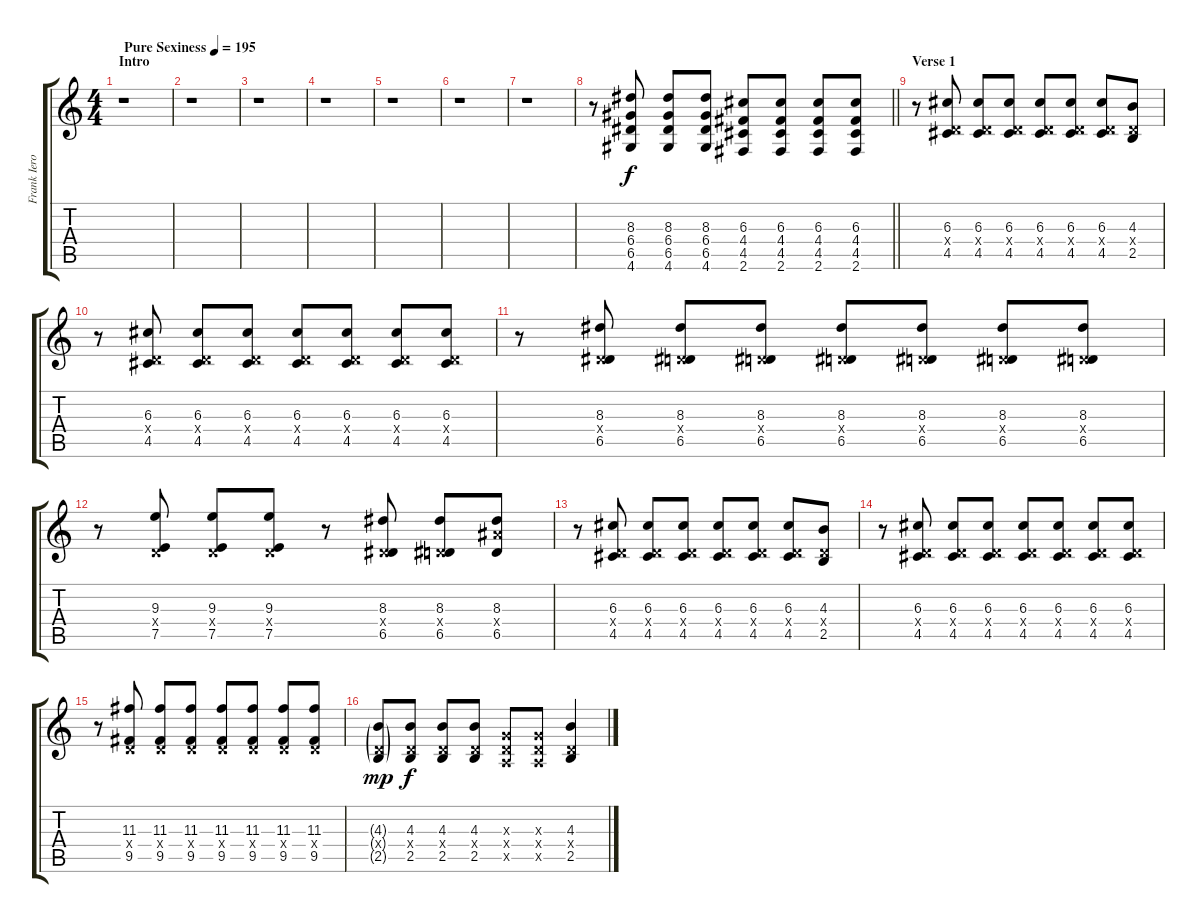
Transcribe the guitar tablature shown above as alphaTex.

\track ("Frank Iero" "Frank Iero") {instrument distortionguitar}
\staff {score tabs}
\tuning (E4 B3 G3 D3 A2 E2) {hide}
\ts (4 4)
\section ("" "Intro")
\tempo (195 "Pure Sexiness")
\clef g2
\ks c
r.1{dy f instrument distortionguitar} |
r.1 |
r.1 |
r.1 |
r.1 |
r.1 |
r.1 |
\barLineRight lightlight
r.8 (8.3 6.4 6.5 4.6).8 (8.3 6.4 6.5 4.6).8 (8.3 6.4 6.5 4.6).8 (6.3 4.4 4.5 2.6).8 (6.3 4.4 4.5 2.6).8 (6.3 4.4 4.5 2.6).8 (6.3 4.4 4.5 2.6).8 |
\section ("" "Verse 1")
r.8 (6.3 0.4{x} 4.5).8 (6.3 0.4{x} 4.5).8 (6.3 0.4{x} 4.5).8 (6.3 0.4{x} 4.5).8 (6.3 0.4{x} 4.5).8 (6.3 0.4{x} 4.5).8 (4.3 0.4{x} 2.5).8 |
r.8 (6.3 0.4{x} 4.5).8 (6.3 0.4{x} 4.5).8 (6.3 0.4{x} 4.5).8 (6.3 0.4{x} 4.5).8 (6.3 0.4{x} 4.5).8 (6.3 0.4{x} 4.5).8 (6.3 0.4{x} 4.5).8 |
r.8 (8.3 0.4{x} 6.5).8 (8.3 0.4{x} 6.5).8 (8.3 0.4{x} 6.5).8 (8.3 0.4{x} 6.5).8 (8.3 0.4{x} 6.5).8 (8.3 0.4{x} 6.5).8 (8.3 0.4{x} 6.5).8 |
r.8 (9.3 0.4{x} 7.5).8 (9.3 0.4{x} 7.5).8 (9.3 0.4{x} 7.5).8 r.8 (8.3 0.4{x} 6.5).8 (8.3 0.4{x} 6.5).8 (8.3 8.4{x} 6.5).8 |
r.8 (6.3 0.4{x} 4.5).8 (6.3 0.4{x} 4.5).8 (6.3 0.4{x} 4.5).8 (6.3 0.4{x} 4.5).8 (6.3 0.4{x} 4.5).8 (6.3 0.4{x} 4.5).8 (4.3 0.4{x} 2.5).8 |
r.8 (6.3 0.4{x} 4.5).8 (6.3 0.4{x} 4.5).8 (6.3 0.4{x} 4.5).8 (6.3 0.4{x} 4.5).8 (6.3 0.4{x} 4.5).8 (6.3 0.4{x} 4.5).8 (6.3 0.4{x} 4.5).8 |
r.8 (11.3 0.4{x} 9.5).8 (11.3 0.4{x} 9.5).8 (11.3 0.4{x} 9.5).8 (11.3 0.4{x} 9.5).8 (11.3 0.4{x} 9.5).8 (11.3 0.4{x} 9.5).8 (11.3 0.4{x} 9.5).8 |
(4.3{g} 0.4{g x} 2.5{g}).8{dy mp} (4.3 0.4{x} 2.5).8{dy f} (4.3 0.4{x} 2.5).8 (4.3 0.4{x} 2.5).8 (0.3{x} 0.4{x} 0.5{x}).8 (0.3{x} 0.4{x} 0.5{x}).8 (4.3 0.4{x} 2.5).4
